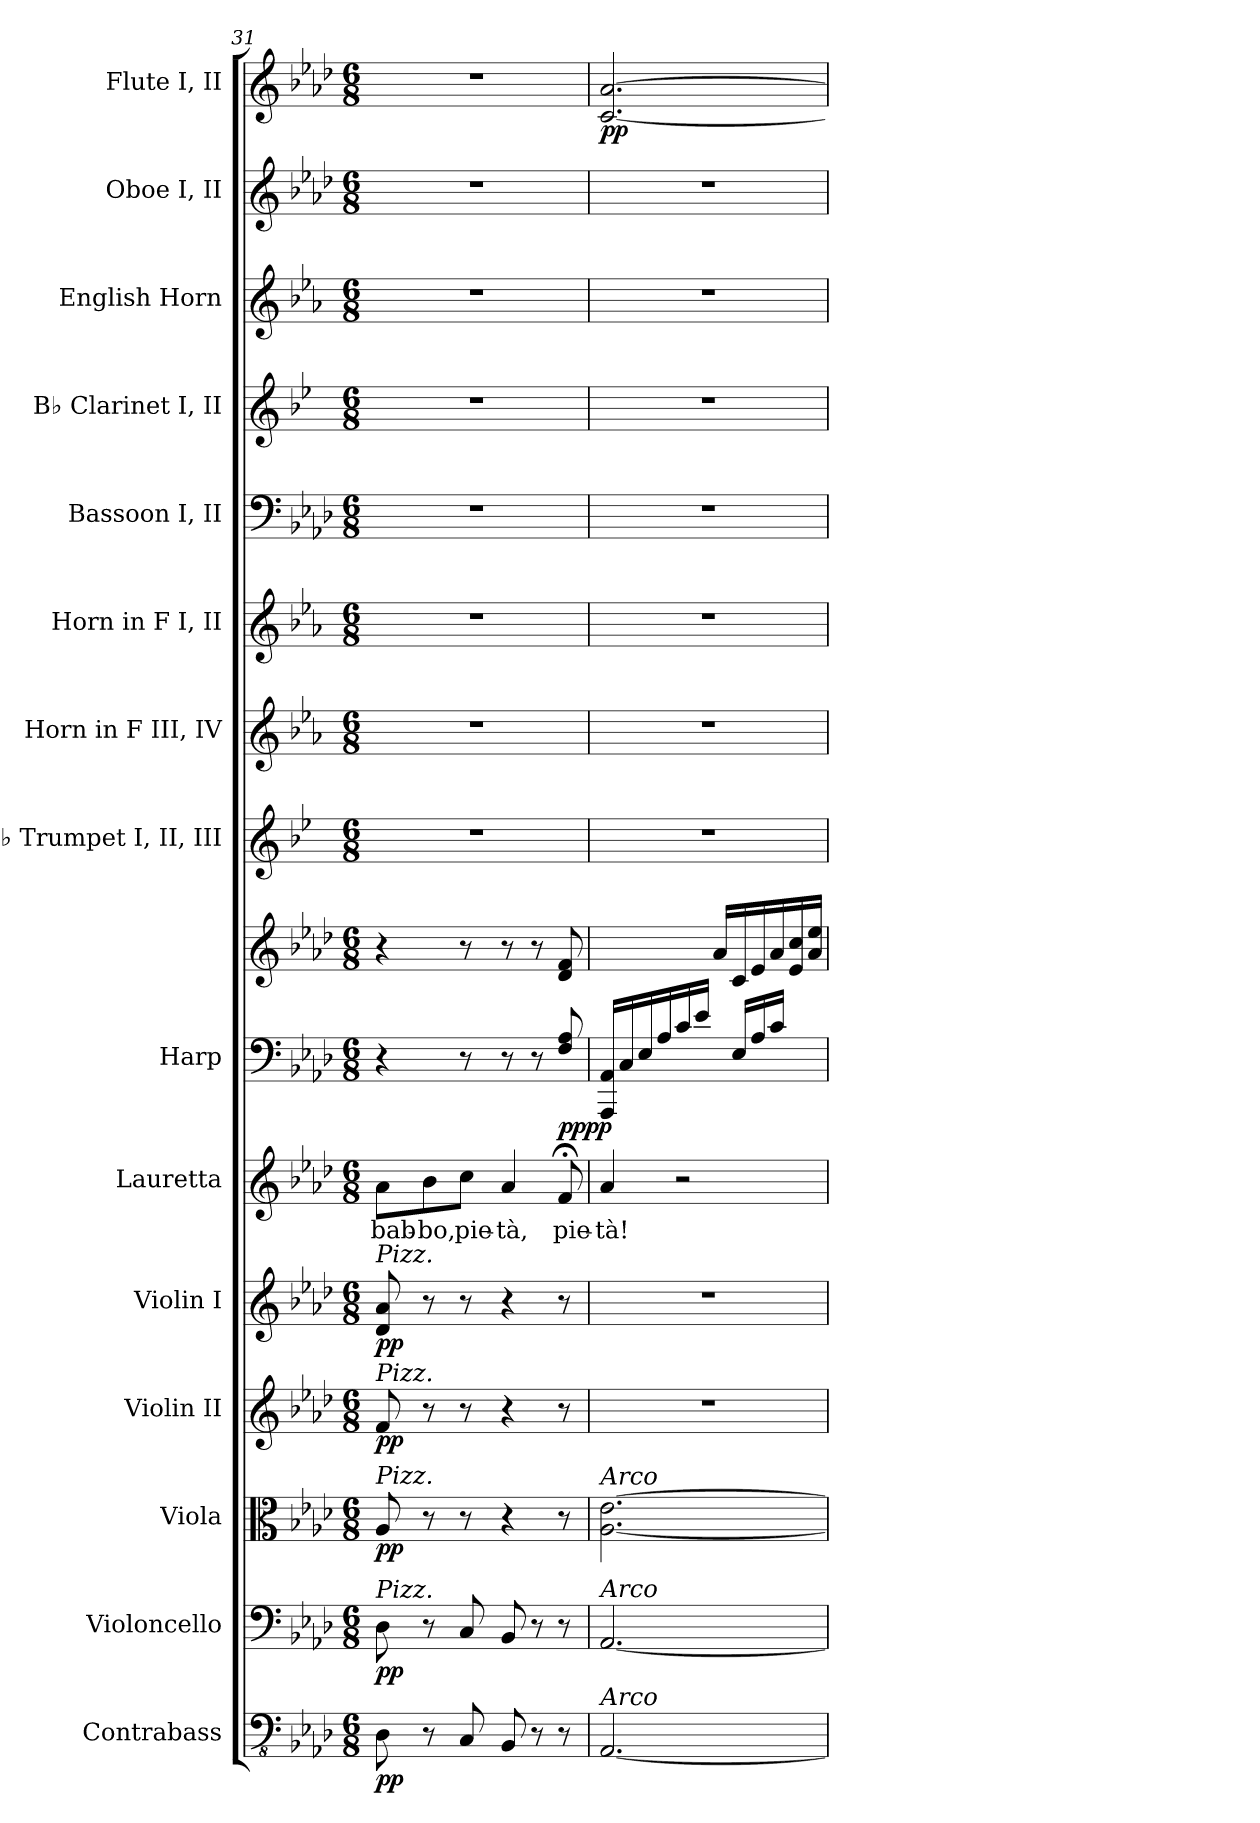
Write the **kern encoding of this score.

**kern	**dynam	**kern	**dynam	**kern	**dynam	**kern	**dynam	**kern	**dynam	**kern	**text	**kern	**kern	**dynam	**kern	**kern	**kern	**kern	**kern	**kern	**kern	**kern	**dynam
*part15	*part15	*part14	*part14	*part13	*part13	*part12	*part12	*part11	*part11	*part10	*part10	*part9	*part9	*part9	*part8	*part7	*part6	*part5	*part4	*part3	*part2	*part1	*part1
*staff16	*staff16	*staff15	*staff15	*staff14	*staff14	*staff13	*staff13	*staff12	*staff12	*staff11	*staff11	*staff10	*staff9	*staff9/10	*staff8	*staff7	*staff6	*staff5	*staff4	*staff3	*staff2	*staff1	*staff1
*I"Contrabass	*	*I"Violoncello	*	*I"Viola	*	*I"Violin II	*	*I"Violin I	*	*I"Lauretta	*	*I"Harp	*	*	*I"B♭ Trumpet I, II, III	*I"Horn in F III, IV	*I"Horn in F I, II	*I"Bassoon I, II	*I"B♭ Clarinet I, II	*I"English Horn	*I"Oboe I, II	*I"Flute I, II	*
*I'Cb.	*	*I'Vc.	*	*I'Vla.	*	*I'Vln. II	*	*I'Vln. I	*	*I'Lauretta	*	*I'Hrp.	*	*	*I'B♭ Tpt. I-III	*	*	*I'Bsn. I, II	*I'B♭ Cl. I, II	*I'E. Hn.	*I'Ob. I, II	*I'Fl. I, II	*
*clefFv4	*	*clefF4	*	*clefC3	*	*clefG2	*	*clefG2	*	*clefG2	*	*clefF4	*clefG2	*	*clefG2	*clefG2	*clefG2	*clefF4	*clefG2	*clefG2	*clefG2	*clefG2	*
*	*	*	*	*	*	*	*	*	*	*	*	*	*	*	*ITrd1c2	*ITrd4c7	*ITrd4c7	*	*ITrd1c2	*ITrd4c7	*	*	*
*k[b-e-a-d-]	*	*k[b-e-a-d-]	*	*k[b-e-a-d-]	*	*k[b-e-a-d-]	*	*k[b-e-a-d-]	*	*k[b-e-a-d-]	*	*k[b-e-a-d-]	*k[b-e-a-d-]	*	*k[b-e-a-d-]	*k[b-e-a-d-]	*k[b-e-a-d-]	*k[b-e-a-d-]	*k[b-e-a-d-]	*k[b-e-a-d-]	*k[b-e-a-d-]	*k[b-e-a-d-]	*
*M6/8	*	*M6/8	*	*M6/8	*	*M6/8	*	*M6/8	*	*M6/8	*	*M6/8	*M6/8	*	*M6/8	*M6/8	*M6/8	*M6/8	*M6/8	*M6/8	*M6/8	*M6/8	*
=31	=31	=31	=31	=31	=31	=31	=31	=31	=31	=31	=31	=31	=31	=31	=31	=31	=31	=31	=31	=31	=31	=31	=31
!	!	!	!	!	!	!	!	!LO:TX:a:i:t=Pizz.	!	!	!	!	!	!	!	!	!	!	!	!	!	!	!
!	!	!	!	!	!	!LO:TX:a:i:t=Pizz.	!	!	!	!	!	!	!	!	!	!	!	!	!	!	!	!	!
!	!	!	!	!LO:TX:a:i:t=Pizz.	!	!	!	!	!	!	!	!	!	!	!	!	!	!	!	!	!	!	!
!	!	!LO:TX:a:i:t=Pizz.	!	!	!	!	!	!	!	!	!	!	!	!	!	!	!	!	!	!	!	!	!
!	!LO:DY:b	!	!LO:DY:b	!	!LO:DY:b	!	!LO:DY:b	!	!LO:DY:b	!	!	!	!	!	!	!	!	!	!	!	!	!	!
8DD-\	pp	8D-\	pp	8A-/	pp	8f/	pp	8d-/ 8a-/	pp	8a-\L	bab-	4r	4r	.	2.r	2.r	2.r	2.r	2.r	2.r	2.r	2.r	.
8r	.	8r	.	8r	.	8r	.	8r	.	8b-\	-bo,	.	.	.	.	.	.	.	.	.	.	.	.
8CC/	.	8C/	.	8r	.	8r	.	8r	.	8cc\J	pie-	8r	8r	.	.	.	.	.	.	.	.	.	.
8BBB-/	.	8BB-/	.	4r	.	4r	.	4r	.	4a-/	-tà,	8r	8r	.	.	.	.	.	.	.	.	.	.
8r	.	8r	.	.	.	.	.	.	.	.	.	8r	8r	.	.	.	.	.	.	.	.	.	.
!	!	!	!	!	!	!	!	!	!	!	!	!	!	!LO:DY:b=2	!	!	!	!	!	!	!	!	!
!	!	!	!	!	!	!	!	!	!	!	!	!	!	!LO:DY:n=1:b	!	!	!	!	!	!	!	!	!
8r	.	8r	.	8r	.	8r	.	8r	.	8f;</	pie-	8F/ 8A-/	8d-/ 8f/	pp pp	.	.	.	.	.	.	.	.	.
=32	=32	=32	=32	=32	=32	=32	=32	=32	=32	=32	=32	=32	=32	=32	=32	=32	=32	=32	=32	=32	=32	=32	=32
!	!	!	!	!LO:TX:a:i:t=Arco	!	!	!	!	!	!	!	!	!	!	!	!	!	!	!	!	!	!	!
!	!	!LO:TX:a:i:t=Arco	!	!	!	!	!	!	!	!	!	!	!	!	!	!	!	!	!	!	!	!	!
!LO:TX:a:i:t=Arco	!	!	!	!	!	!	!	!	!	!	!	!	!	!	!	!	!	!	!	!	!	!	!
!	!	!	!	!	!	!	!	!	!	!	!	!	!	!	!	!	!	!	!	!	!	!	!LO:DY:b
[2.AAA-/	.	[2.AA-/	.	[2.A-\ [2.e-\	.	2.r	.	2.r	.	4a-/	-tà!	16AAA-/ 16AA-/LL	4.ryy	.	2.r	2.r	2.r	2.r	2.r	2.r	2.r	[2.c/ [2.a-/	pp
.	.	.	.	.	.	.	.	.	.	.	.	16C/	.	.	.	.	.	.	.	.	.	.	.
.	.	.	.	.	.	.	.	.	.	.	.	16E-/	.	.	.	.	.	.	.	.	.	.	.
.	.	.	.	.	.	.	.	.	.	.	.	16A-/	.	.	.	.	.	.	.	.	.	.	.
.	.	.	.	.	.	.	.	.	.	2r	.	16c/	.	.	.	.	.	.	.	.	.	.	.
.	.	.	.	.	.	.	.	.	.	.	.	16e-/JJ	.	.	.	.	.	.	.	.	.	.	.
.	.	.	.	.	.	.	.	.	.	.	.	16ryy	16a-/LL	.	.	.	.	.	.	.	.	.	.
.	.	.	.	.	.	.	.	.	.	.	.	16E-/LL	16c/	.	.	.	.	.	.	.	.	.	.
.	.	.	.	.	.	.	.	.	.	.	.	16A-/	16e-/	.	.	.	.	.	.	.	.	.	.
.	.	.	.	.	.	.	.	.	.	.	.	16c/JJ	16a-/	.	.	.	.	.	.	.	.	.	.
.	.	.	.	.	.	.	.	.	.	.	.	8ryy	16e-/ 16cc/	.	.	.	.	.	.	.	.	.	.
.	.	.	.	.	.	.	.	.	.	.	.	.	16a-/ 16ee-/JJ	.	.	.	.	.	.	.	.	.	.
=	=	=	=	=	=	=	=	=	=	=	=	=	=	=	=	=	=	=	=	=	=	=	=
*-	*-	*-	*-	*-	*-	*-	*-	*-	*-	*-	*-	*-	*-	*-	*-	*-	*-	*-	*-	*-	*-	*-	*-
